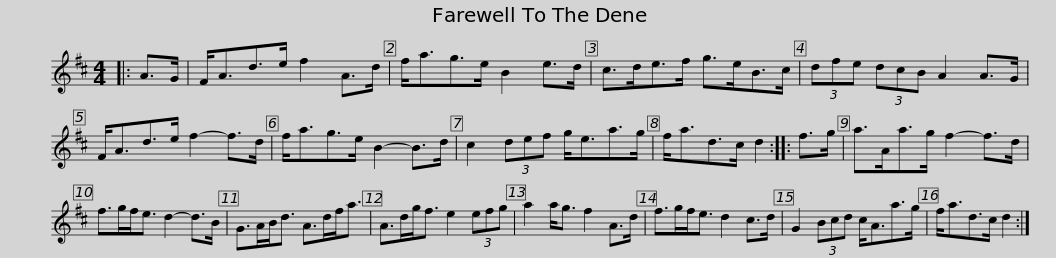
X:1
L:1/8
M:4/4
I:linebreak $
K:D
V:1 treble
V:1
|: A>G | F<Ad>e f2 A>d | f<ag>e B2 e>d | c>de>f g>eB>c | (3dfe (3dcB A2 A>G |$ %5
 F<Ad>e f2- f>d | f<ag>e B2- B>d | c2 (3def g<ea>g | f<ad>c d2 :: f>g | %10
 a>Aa>g f2- f>d |$ f>gf<e d2- d>B | G>AB<d A>df<a | A>dg<f e2 (3efg | a2 a<g f2 A>d | %15
 f>gf<e d2 c>d |$ G2 (3Bcd c<Aa>g | f<ad>c d2 :| %18
